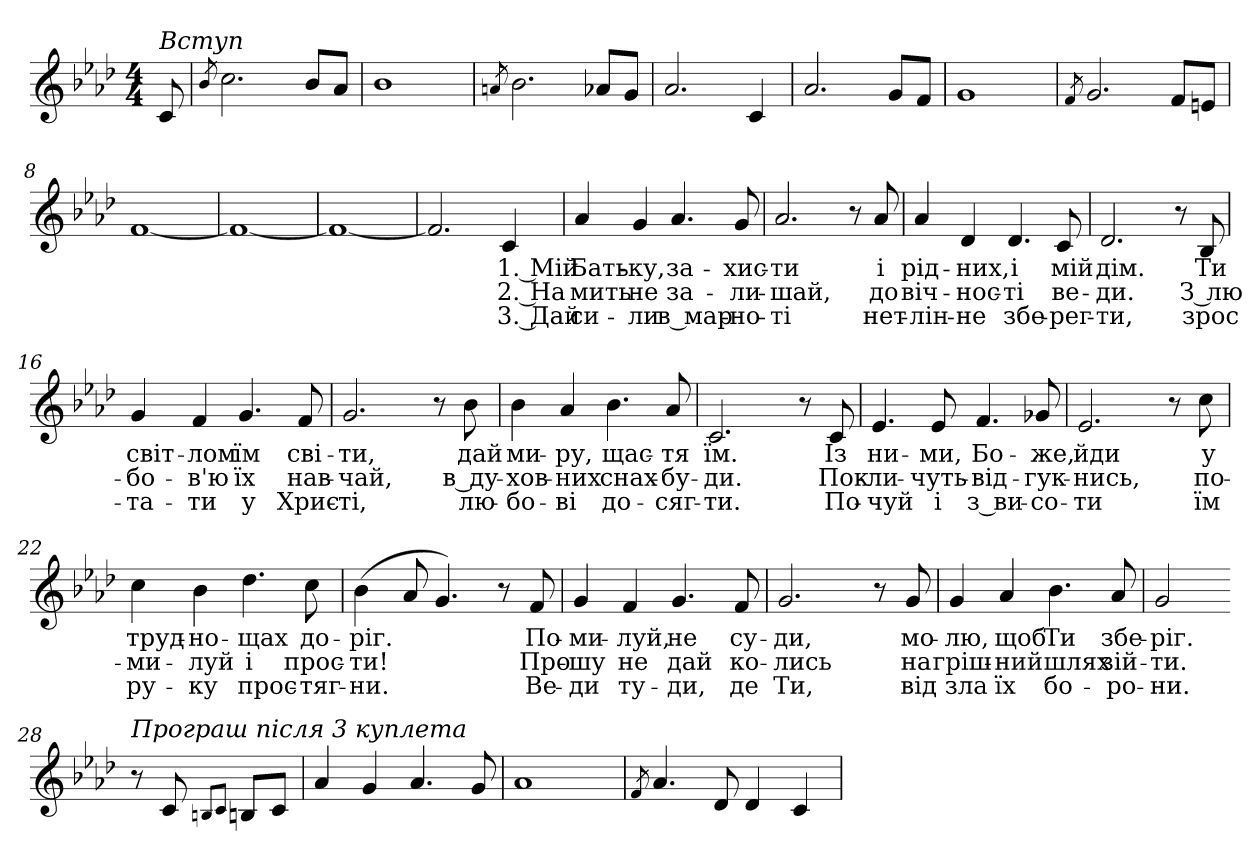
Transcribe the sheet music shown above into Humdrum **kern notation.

**kern	**text	**text	**text
*part1	*part1	*part1	*part1
*staff1	*staff1	*staff1	*staff1
!!LO:PB:g=z
*clefG2	*	*	*
*k[b-e-a-d-]	*	*	*
*A-:	*	*	*
*M4/4	*	*	*
=	=	=	=
!LO:TX:a:i:t=Вступ	!	!	!
8ci/	.	.	.
=1	=1	=1	=1
8qb-i/	.	.	.
2.cci\	.	.	.
8b-i/L	.	.	.
8a-i/J	.	.	.
=2	=2	=2	=2
1b-i	.	.	.
=3	=3	=3	=3
8qani/	.	.	.
2.b-i\	.	.	.
8a-Xi/L	.	.	.
8gi/J	.	.	.
=4	=4	=4	=4
2.a-i/	.	.	.
4ci/	.	.	.
=5	=5	=5	=5
2.a-i/	.	.	.
8gi/L	.	.	.
8fi/J	.	.	.
=6	=6	=6	=6
1gi	.	.	.
=7	=7	=7	=7
8qfi/	.	.	.
2.gi/	.	.	.
8fi/L	.	.	.
8eni/J	.	.	.
=8	=8	=8	=8
[<1fi	.	.	.
=9	=9	=9	=9
1fi_<	.	.	.
=10	=10	=10	=10
1fi_<	.	.	.
!!LO:LB:g=z
=11	=11	=11	=11
2.fi/]	.	.	.
!	!LO:LY:b:color=#000000	!LO:LY:b:color=#000000	!LO:LY:b:color=#000000
4ci/	1. Мій	2. На	3. Дай
=12	=12	=12	=12
!	!LO:LY:b:color=#000000	!LO:LY:b:color=#000000	!LO:LY:b:color=#000000
4a-i/	Бать-	-мить	си-
!	!LO:LY:b:color=#000000	!LO:LY:b:color=#000000	!LO:LY:b:color=#000000
4gi/	-ку,	не	ли
!	!LO:LY:b:color=#000000	!LO:LY:b:color=#000000	!LO:LY:b:color=#000000
4.a-i/	за-	-за-	-в мар-
!	!LO:LY:b:color=#000000	!LO:LY:b:color=#000000	!LO:LY:b:color=#000000
8gi/	-хис-	-ли-	-но-
=13	=13	=13	=13
!	!LO:LY:b:color=#000000	!LO:LY:b:color=#000000	!LO:LY:b:color=#000000
2.a-i/	-ти	шай,	ті
8r	.	.	.
!	!LO:LY:b:color=#000000	!LO:LY:b:color=#000000	!LO:LY:b:color=#000000
8a-i/	і	до	нет-
=14	=14	=14	=14
!	!LO:LY:b:color=#000000	!LO:LY:b:color=#000000	!LO:LY:b:color=#000000
4a-i/	-рід-	-віч-	-лін-
!	!LO:LY:b:color=#000000	!LO:LY:b:color=#000000	!LO:LY:b:color=#000000
4d-i/	-них,	нос-	-не
!	!LO:LY:b:color=#000000	!LO:LY:b:color=#000000	!LO:LY:b:color=#000000
4.d-i/	і	ті	збе-
!	!LO:LY:b:color=#000000	!LO:LY:b:color=#000000	!LO:LY:b:color=#000000
8ci/	-мій	ве-	-рег-
!!LO:LB:g=z
=15	=15	=15	=15
!	!LO:LY:b:color=#000000	!LO:LY:b:color=#000000	!LO:LY:b:color=#000000
2.d-i/	-дім.	ди.	ти,
8r	.	.	.
!	!LO:LY:b:color=#000000	!LO:LY:b:color=#000000	!LO:LY:b:color=#000000
8B-i/	Ти	З лю-	-зрос-
=16	=16	=16	=16
!	!LO:LY:b:color=#000000	!LO:LY:b:color=#000000	!LO:LY:b:color=#000000
4gi/	-світ-	-бо-	-та-
!	!LO:LY:b:color=#000000	!LO:LY:b:color=#000000	!LO:LY:b:color=#000000
4fi/	-лом	в'ю	ти
!	!LO:LY:b:color=#000000	!LO:LY:b:color=#000000	!LO:LY:b:color=#000000
4.gi/	їм	їх	у
!	!LO:LY:b:color=#000000	!LO:LY:b:color=#000000	!LO:LY:b:color=#000000
8fi/	сві-	-нав-	-Хрис-
=17	=17	=17	=17
!	!LO:LY:b:color=#000000	!LO:LY:b:color=#000000	!LO:LY:b:color=#000000
2.gi/	-ти,	чай,	ті,
8r	.	.	.
!	!LO:LY:b:color=#000000	!LO:LY:b:color=#000000	!LO:LY:b:color=#000000
8b-i\	дай	в ду-	-лю-
=18	=18	=18	=18
!	!LO:LY:b:color=#000000	!LO:LY:b:color=#000000	!LO:LY:b:color=#000000
4b-i\	-ми-	-хов-	-бо-
!	!LO:LY:b:color=#000000	!LO:LY:b:color=#000000	!LO:LY:b:color=#000000
4a-i/	-ру,	них	ві
!	!LO:LY:b:color=#000000	!LO:LY:b:color=#000000	!LO:LY:b:color=#000000
4.b-i\	щас-	-снах-	-до-
!	!LO:LY:b:color=#000000	!LO:LY:b:color=#000000	!LO:LY:b:color=#000000
8a-i/	-тя	бу-	-сяг-
=19	=19	=19	=19
!	!LO:LY:b:color=#000000	!LO:LY:b:color=#000000	!LO:LY:b:color=#000000
2.ci/	-їм.	ди.	ти.
8r	.	.	.
!	!LO:LY:b:color=#000000	!LO:LY:b:color=#000000	!LO:LY:b:color=#000000
8ci/	-Із	Пок-	-По-
!!LO:LB:g=z
=20	=20	=20	=20
!	!LO:LY:b:color=#000000	!LO:LY:b:color=#000000	!LO:LY:b:color=#000000
4.e-i/	ни-	-ли-	-чуй
!	!LO:LY:b:color=#000000	!LO:LY:b:color=#000000	!LO:LY:b:color=#000000
8e-i/	ми,	чуть-	-і
!	!LO:LY:b:color=#000000	!LO:LY:b:color=#000000	!LO:LY:b:color=#000000
4.fi/	Бо-	-від-	-з ви-
!	!LO:LY:b:color=#000000	!LO:LY:b:color=#000000	!LO:LY:b:color=#000000
8g-Xi/	-же,	гук-	-со-
=21	=21	=21	=21
!	!LO:LY:b:color=#000000	!LO:LY:b:color=#000000	!LO:LY:b:color=#000000
2.e-i/	-йди	нись,	ти
8r	.	.	.
!	!LO:LY:b:color=#000000	!LO:LY:b:color=#000000	!LO:LY:b:color=#000000
8cci\	у	по-	-їм
=22	=22	=22	=22
!	!LO:LY:b:color=#000000	!LO:LY:b:color=#000000	!LO:LY:b:color=#000000
4cci\	труд-	-ми-	-ру-
!	!LO:LY:b:color=#000000	!LO:LY:b:color=#000000	!LO:LY:b:color=#000000
4b-i\	-но-	-луй	ку
!	!LO:LY:b:color=#000000	!LO:LY:b:color=#000000	!LO:LY:b:color=#000000
4.dd-i\	щах	і	прос-
!	!LO:LY:b:color=#000000	!LO:LY:b:color=#000000	!LO:LY:b:color=#000000
8cci\	-до-	-прос-	-тяг-
=23	=23	=23	=23
!	!LO:LY:b:color=#000000	!LO:LY:b:color=#000000	!LO:LY:b:color=#000000
(4b-i\	-ріг.	ти!	ни.
8a-i/	.	.	.
4.gi/)	.	.	.
8r	.	.	.
!	!LO:LY:b:color=#000000	!LO:LY:b:color=#000000	!LO:LY:b:color=#000000
8fi/	-По-	Про-	-Ве-
!!LO:LB:g=z
=24	=24	=24	=24
!	!LO:LY:b:color=#000000	!LO:LY:b:color=#000000	!LO:LY:b:color=#000000
4gi/	-ми-	-шу	ди
!	!LO:LY:b:color=#000000	!LO:LY:b:color=#000000	!LO:LY:b:color=#000000
4fi/	луй,	не	ту-
!	!LO:LY:b:color=#000000	!LO:LY:b:color=#000000	!LO:LY:b:color=#000000
4.gi/	-не	дай	ди,
!	!LO:LY:b:color=#000000	!LO:LY:b:color=#000000	!LO:LY:b:color=#000000
8fi/	су-	-ко-	-де
=25	=25	=25	=25
!	!LO:LY:b:color=#000000	!LO:LY:b:color=#000000	!LO:LY:b:color=#000000
2.gi/	ди,	лись	Ти,
8r	.	.	.
!	!LO:LY:b:color=#000000	!LO:LY:b:color=#000000	!LO:LY:b:color=#000000
8gi/	мо-	-на	від
=26	=26	=26	=26
!	!LO:LY:b:color=#000000	!LO:LY:b:color=#000000	!LO:LY:b:color=#000000
4gi/	лю,	гріш-	-зла
!	!LO:LY:b:color=#000000	!LO:LY:b:color=#000000	!LO:LY:b:color=#000000
4a-i/	щоб	ний	їх
!	!LO:LY:b:color=#000000	!LO:LY:b:color=#000000	!LO:LY:b:color=#000000
4.b-i\	Ти	шлях	бо-
!	!LO:LY:b:color=#000000	!LO:LY:b:color=#000000	!LO:LY:b:color=#000000
8a-i/	-збе-	-зій-	-ро-
=27	=27	=27	=27
!	!LO:LY:b:color=#000000	!LO:LY:b:color=#000000	!LO:LY:b:color=#000000
2gi/	-ріг.	ти.	ни.
!!LO:PB:g=z
=28-	=28-	=28-	=28-
!LO:TX:a:i:t=Програш після 3 куплета	!	!	!
8r	.	.	.
8ci/	.	.	.
8qBni/L	.	.	.
8qci/J	.	.	.
8Bi/L	.	.	.
8ci/J	.	.	.
=29	=29	=29	=29
4a-i/	.	.	.
4gi/	.	.	.
4.a-i/	.	.	.
8gi/	.	.	.
=30	=30	=30	=30
1a-i	.	.	.
=31	=31	=31	=31
8qfi/	.	.	.
4.a-i/	.	.	.
8d-i/	.	.	.
4d-i/	.	.	.
4ci/	.	.	.
=	=	=	=
*-	*-	*-	*-
